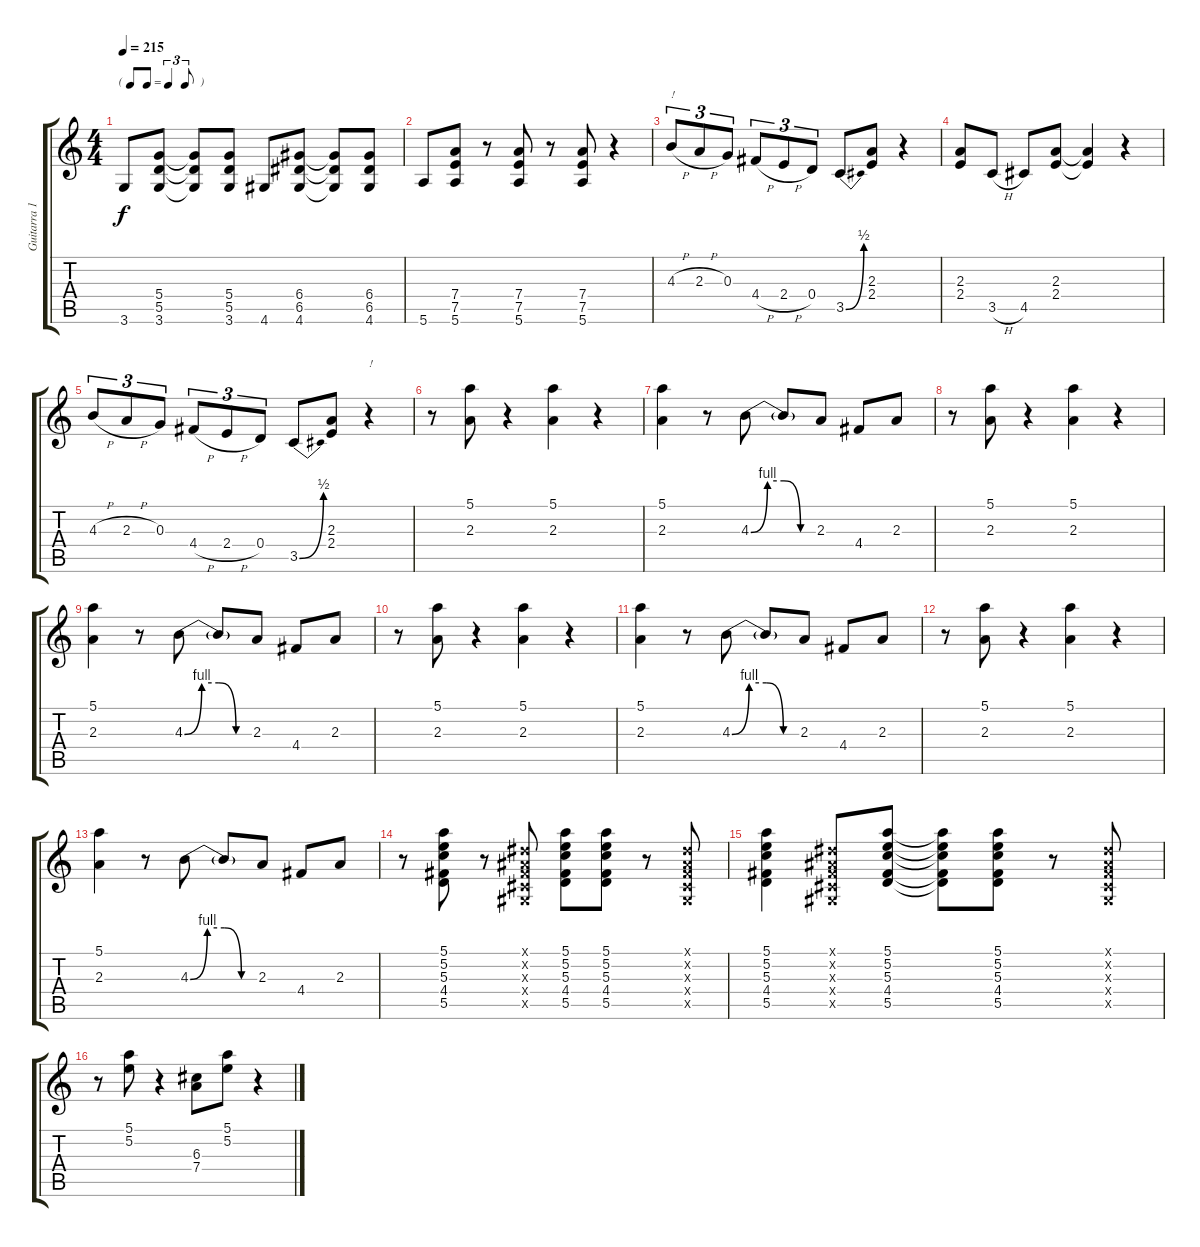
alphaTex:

\track ("Guitarra 1" "Guitarra 1") {instrument electricguitarclean}
\staff {score tabs}
\tuning (E4 B3 G3 D3 A2 E2) {hide}
\ts (4 4)
\tf triplet8th
\tempo 215
\clef g2
\ks c
3.6.8{dy f} (5.4 5.5 3.6).8 (5.4{t} 5.5{t} 3.6{t}).8 (5.4 5.5 3.6).8 4.6.8 (6.4 6.5 4.6).8 (6.4{t} 6.5{t} 4.6{t}).8 (6.4 6.5 4.6).8 |
5.6.8 (7.4 7.5 5.6).8 r.8 (7.4 7.5 5.6).8 r.8 (7.4 7.5 5.6).8 r.4 |
4.3{h}.8{tu (3 2) txt "!"} 2.3{h}.8{tu (3 2)} 0.3.8{tu (3 2)} 4.4{h}.8{tu (3 2)} 2.4{h}.8{tu (3 2)} 0.4.8{tu (3 2)} 3.5{be (bend 0 0 60 2)}.8 (2.3 2.4).8 r.4 |
(2.3 2.4).8 3.5{h}.8 4.5.8 (2.3 2.4).8 (2.3{t} 2.4{t}).4 r.4 |
4.3{h}.8{tu (3 2)} 2.3{h}.8{tu (3 2)} 0.3.8{tu (3 2)} 4.4{h}.8{tu (3 2)} 2.4{h}.8{tu (3 2)} 0.4.8{tu (3 2)} 3.5{be (bend 0 0 60 2)}.8 (2.3 2.4).8 r.4{txt "!"} |
r.8 (5.1 2.3).8 r.4 (5.1 2.3).4 r.4 |
(5.1 2.3).4 r.8 4.3{be (custom 0 0 15 4 30 4 45 0 60 0)}.8 4.3{t}.8 2.3.8 4.4.8 2.3.8 |
r.8 (5.1 2.3).8 r.4 (5.1 2.3).4 r.4 |
(5.1 2.3).4 r.8 4.3{be (custom 0 0 15 4 30 4 45 0 60 0)}.8 4.3{t}.8 2.3.8 4.4.8 2.3.8 |
r.8 (5.1 2.3).8 r.4 (5.1 2.3).4 r.4 |
(5.1 2.3).4 r.8 4.3{be (custom 0 0 15 4 30 4 45 0 60 0)}.8 4.3{t}.8 2.3.8 4.4.8 2.3.8 |
r.8 (5.1 2.3).8 r.4 (5.1 2.3).4 r.4 |
(5.1 2.3).4 r.8 4.3{be (custom 0 0 15 4 30 4 45 0 60 0)}.8 4.3{t}.8 2.3.8 4.4.8 2.3.8 |
r.8 (5.1 5.2 5.3 4.4 5.5).8 r.8 (-1.1{x} -1.2{x} -1.3{x} -1.4{x} -1.5{x}).8 (5.1 5.2 5.3 4.4 5.5).8 (5.1 5.2 5.3 4.4 5.5).8 r.8 (-1.1{x} -1.2{x} -1.3{x} -1.4{x} -1.5{x}).8 |
(5.1 5.2 5.3 4.4 5.5).4 (-1.1{x} -1.2{x} -1.3{x} -1.4{x} -1.5{x}).8 (5.1 5.2 5.3 4.4 5.5).8 (5.1{t} 5.2{t} 5.3{t} 4.4{t} 5.5{t}).8 (5.1 5.2 5.3 4.4 5.5).8 r.8 (-1.1{x} -1.2{x} -1.3{x} -1.4{x} -1.5{x}).8 |
r.8 (5.1 5.2).8 r.4 (6.3 7.4).8 (5.1 5.2).8 r.4
